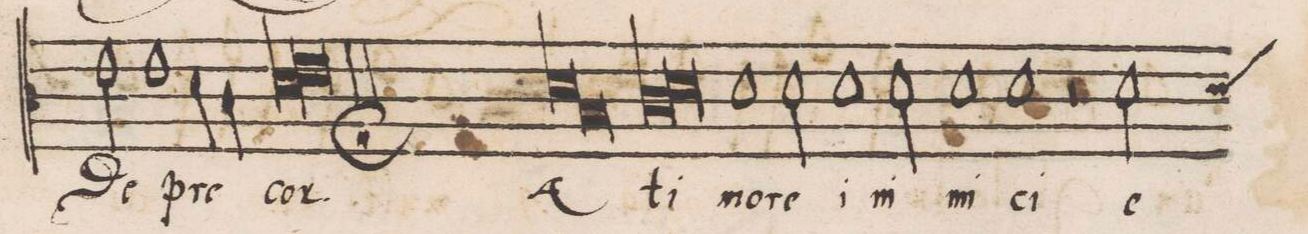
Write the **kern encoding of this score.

**kern	**text
*I"TENOR	*
*clefC3	*
*k[]	*
*met(C|)	*
*M2/1	*
2e\	De-
1e	-pre-
4d\	.
4c\	.
=55	=55
*lig	*
1d	-cor.
1e;<	.
*Xlig	*
=56	=56
*lig	*
1d	A
1B	.
*Xlig	*
=57	=57
*lig	*
1c	ti-
1d	.
*Xlig	*
=58	=58
1d	-mo-
2d\	-re
1d	i-
=59	=59
2d\	-ni-
1d	-mi-
=60	=60
1d	-ci
2r	.
*custos:d	*
2d\	e-
=61	=61
*-	*-
